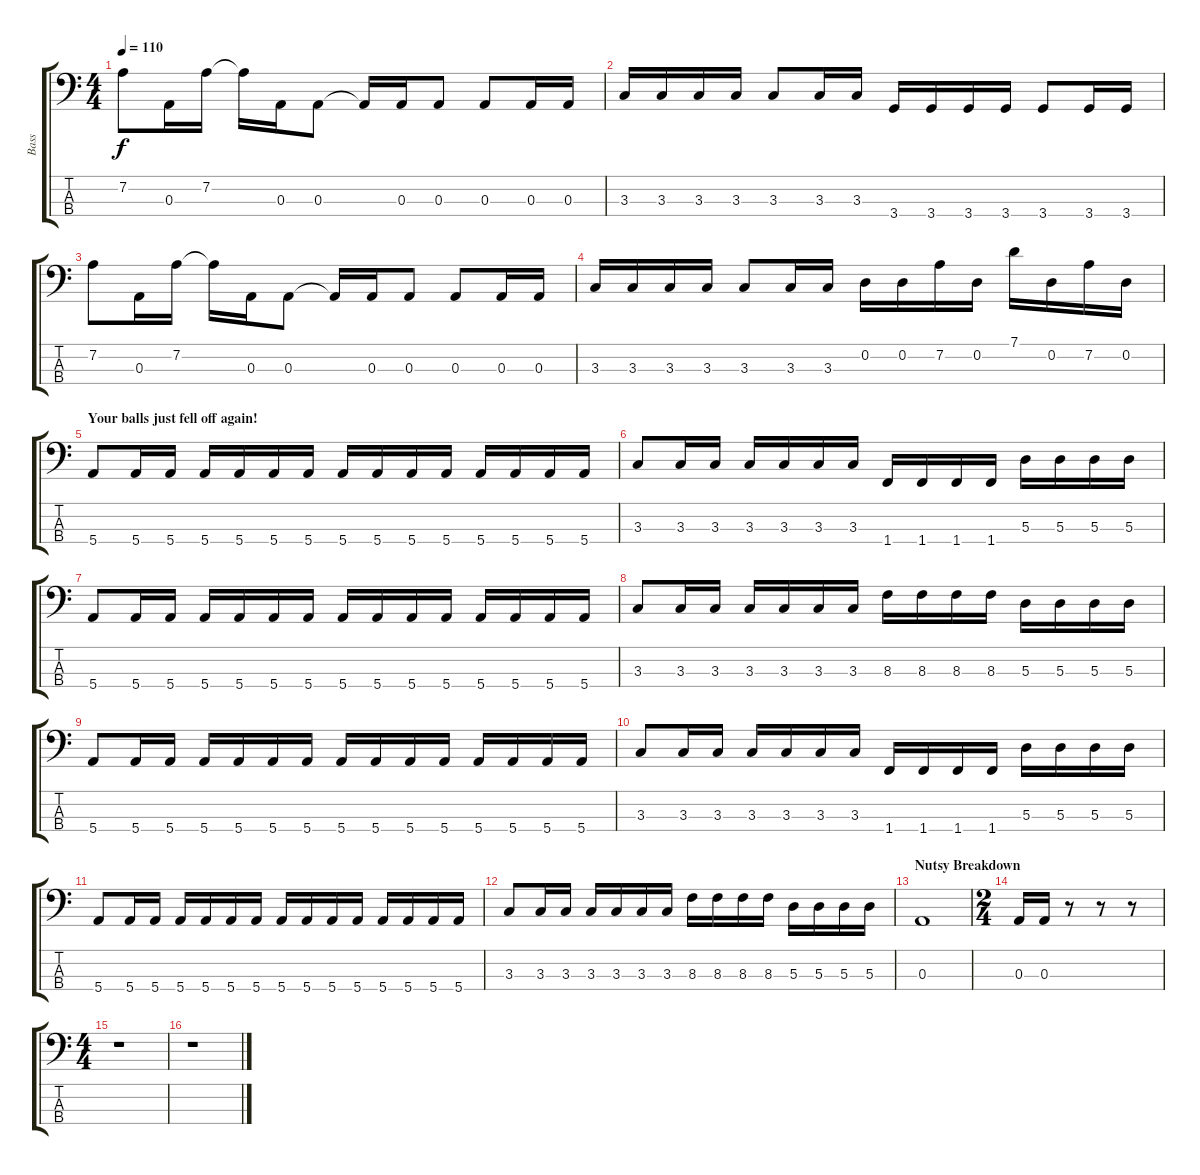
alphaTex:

\track ("Bass" "Bass") {instrument electricbasspick}
\staff {score tabs}
\tuning (G2 D2 A1 E1) {hide}
\ts (4 4)
\tempo 110
\clef f4
\ks c
7.2.8{dy f} 0.3.16 7.2.16 7.2{t}.16 0.3.16 0.3.8 0.3{t}.16 0.3.16 0.3.8 0.3.8 0.3.16 0.3.16 |
3.3.16 3.3.16 3.3.16 3.3.16 3.3.8 3.3.16 3.3.16 3.4.16 3.4.16 3.4.16 3.4.16 3.4.8 3.4.16 3.4.16 |
7.2.8 0.3.16 7.2.16 7.2{t}.16 0.3.16 0.3.8 0.3{t}.16 0.3.16 0.3.8 0.3.8 0.3.16 0.3.16 |
3.3.16 3.3.16 3.3.16 3.3.16 3.3.8 3.3.16 3.3.16 0.2.16 0.2.16 7.2.16 0.2.16 7.1.16 0.2.16 7.2.16 0.2.16 |
\section ("" "Your balls just fell off again!")
5.4.8 5.4.16 5.4.16 5.4.16 5.4.16 5.4.16 5.4.16 5.4.16 5.4.16 5.4.16 5.4.16 5.4.16 5.4.16 5.4.16 5.4.16 |
3.3.8 3.3.16 3.3.16 3.3.16 3.3.16 3.3.16 3.3.16 1.4.16 1.4.16 1.4.16 1.4.16 5.3.16 5.3.16 5.3.16 5.3.16 |
5.4.8 5.4.16 5.4.16 5.4.16 5.4.16 5.4.16 5.4.16 5.4.16 5.4.16 5.4.16 5.4.16 5.4.16 5.4.16 5.4.16 5.4.16 |
3.3.8 3.3.16 3.3.16 3.3.16 3.3.16 3.3.16 3.3.16 8.3.16 8.3.16 8.3.16 8.3.16 5.3.16 5.3.16 5.3.16 5.3.16 |
5.4.8 5.4.16 5.4.16 5.4.16 5.4.16 5.4.16 5.4.16 5.4.16 5.4.16 5.4.16 5.4.16 5.4.16 5.4.16 5.4.16 5.4.16 |
3.3.8 3.3.16 3.3.16 3.3.16 3.3.16 3.3.16 3.3.16 1.4.16 1.4.16 1.4.16 1.4.16 5.3.16 5.3.16 5.3.16 5.3.16 |
5.4.8 5.4.16 5.4.16 5.4.16 5.4.16 5.4.16 5.4.16 5.4.16 5.4.16 5.4.16 5.4.16 5.4.16 5.4.16 5.4.16 5.4.16 |
3.3.8 3.3.16 3.3.16 3.3.16 3.3.16 3.3.16 3.3.16 8.3.16 8.3.16 8.3.16 8.3.16 5.3.16 5.3.16 5.3.16 5.3.16 |
\section ("" "Nutsy Breakdown")
0.3.1 |
\ts (2 4)
0.3.16 0.3.16 r.8 r.8 r.8 |
\ts (4 4)
r.1 |
r.1
